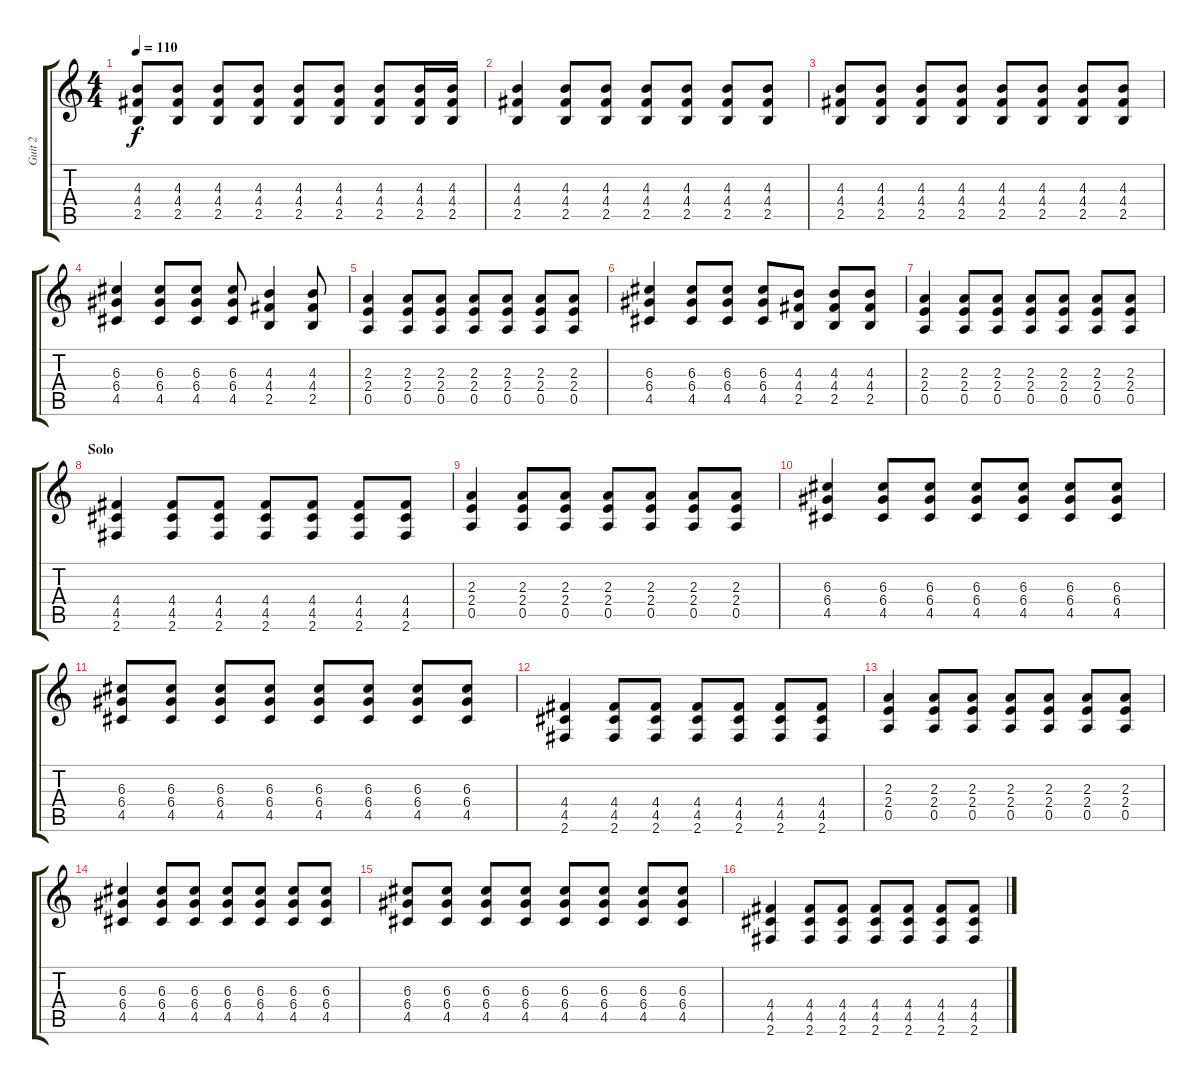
\track ("Guit 2" "Guit 2") {instrument distortionguitar}
\staff {score tabs}
\tuning (E4 B3 G3 D3 A2 E2) {hide}
\ts (4 4)
\tempo 110
\clef g2
\ks c
(4.3 4.4 2.5).8{dy f} (4.3 4.4 2.5).8 (4.3 4.4 2.5).8 (4.3 4.4 2.5).8 (4.3 4.4 2.5).8 (4.3 4.4 2.5).8 (4.3 4.4 2.5).8 (4.3 4.4 2.5).16 (4.3 4.4 2.5).16 |
(4.3 4.4 2.5).4 (4.3 4.4 2.5).8 (4.3 4.4 2.5).8 (4.3 4.4 2.5).8 (4.3 4.4 2.5).8 (4.3 4.4 2.5).8 (4.3 4.4 2.5).8 |
(4.3 4.4 2.5).8 (4.3 4.4 2.5).8 (4.3 4.4 2.5).8 (4.3 4.4 2.5).8 (4.3 4.4 2.5).8 (4.3 4.4 2.5).8 (4.3 4.4 2.5).8 (4.3 4.4 2.5).8 |
(6.3 6.4 4.5).4 (6.3 6.4 4.5).8 (6.3 6.4 4.5).8 (6.3 6.4 4.5).8 (4.3 4.4 2.5).4 (4.3 4.4 2.5).8 |
(2.3 2.4 0.5).4 (2.3 2.4 0.5).8 (2.3 2.4 0.5).8 (2.3 2.4 0.5).8 (2.3 2.4 0.5).8 (2.3 2.4 0.5).8 (2.3 2.4 0.5).8 |
(6.3 6.4 4.5).4 (6.3 6.4 4.5).8 (6.3 6.4 4.5).8 (6.3 6.4 4.5).8 (4.3 4.4 2.5).8 (4.3 4.4 2.5).8 (4.3 4.4 2.5).8 |
(2.3 2.4 0.5).4 (2.3 2.4 0.5).8 (2.3 2.4 0.5).8 (2.3 2.4 0.5).8 (2.3 2.4 0.5).8 (2.3 2.4 0.5).8 (2.3 2.4 0.5).8 |
\section ("" "Solo")
(4.4 4.5 2.6).4 (4.4 4.5 2.6).8 (4.4 4.5 2.6).8 (4.4 4.5 2.6).8 (4.4 4.5 2.6).8 (4.4 4.5 2.6).8 (4.4 4.5 2.6).8 |
(2.3 2.4 0.5).4 (2.3 2.4 0.5).8 (2.3 2.4 0.5).8 (2.3 2.4 0.5).8 (2.3 2.4 0.5).8 (2.3 2.4 0.5).8 (2.3 2.4 0.5).8 |
(6.3 6.4 4.5).4 (6.3 6.4 4.5).8 (6.3 6.4 4.5).8 (6.3 6.4 4.5).8 (6.3 6.4 4.5).8 (6.3 6.4 4.5).8 (6.3 6.4 4.5).8 |
(6.3 6.4 4.5).8 (6.3 6.4 4.5).8 (6.3 6.4 4.5).8 (6.3 6.4 4.5).8 (6.3 6.4 4.5).8 (6.3 6.4 4.5).8 (6.3 6.4 4.5).8 (6.3 6.4 4.5).8 |
(4.4 4.5 2.6).4 (4.4 4.5 2.6).8 (4.4 4.5 2.6).8 (4.4 4.5 2.6).8 (4.4 4.5 2.6).8 (4.4 4.5 2.6).8 (4.4 4.5 2.6).8 |
(2.3 2.4 0.5).4 (2.3 2.4 0.5).8 (2.3 2.4 0.5).8 (2.3 2.4 0.5).8 (2.3 2.4 0.5).8 (2.3 2.4 0.5).8 (2.3 2.4 0.5).8 |
(6.3 6.4 4.5).4 (6.3 6.4 4.5).8 (6.3 6.4 4.5).8 (6.3 6.4 4.5).8 (6.3 6.4 4.5).8 (6.3 6.4 4.5).8 (6.3 6.4 4.5).8 |
(6.3 6.4 4.5).8 (6.3 6.4 4.5).8 (6.3 6.4 4.5).8 (6.3 6.4 4.5).8 (6.3 6.4 4.5).8 (6.3 6.4 4.5).8 (6.3 6.4 4.5).8 (6.3 6.4 4.5).8 |
(4.4 4.5 2.6).4 (4.4 4.5 2.6).8 (4.4 4.5 2.6).8 (4.4 4.5 2.6).8 (4.4 4.5 2.6).8 (4.4 4.5 2.6).8 (4.4 4.5 2.6).8
